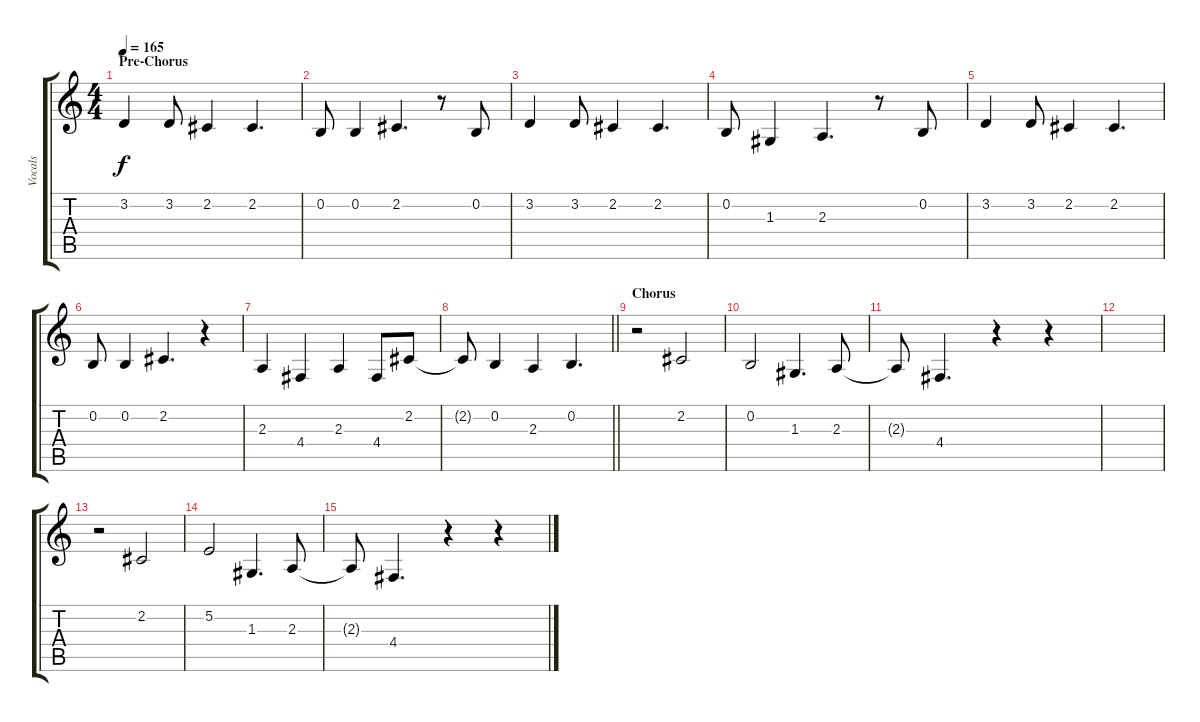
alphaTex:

\track ("Vocals" "Vocals") {instrument altosax}
\staff {score tabs}
\tuning (E4 B3 G3 D3 A2 E2) {hide}
\ts (4 4)
\section ("" "Pre-Chorus")
\tempo 165
\clef g2
\ks c
3.2.4{dy f} 3.2.8 2.2.4 2.2.4{d} |
0.2.8 0.2.4 2.2.4{d} r.8 0.2.8 |
3.2.4 3.2.8 2.2.4 2.2.4{d} |
0.2.8 1.3.4 2.3.4{d} r.8 0.2.8 |
3.2.4 3.2.8 2.2.4 2.2.4{d} |
0.2.8 0.2.4 2.2.4{d} r.4 |
2.3.4 4.4.4 2.3.4 4.4.8 2.2.8 |
\barLineRight lightlight
2.2{t}.8 0.2.4 2.3.4 0.2.4{d} |
\section ("" "Chorus")
r.2 2.2.2 |
0.2.2 1.3.4{d} 2.3.8 |
2.3{t}.8 4.4.4{d} r.4 r.4 |
|
r.2 2.2.2 |
5.2.2 1.3.4{d} 2.3.8 |
2.3{t}.8 4.4.4{d} r.4 r.4
